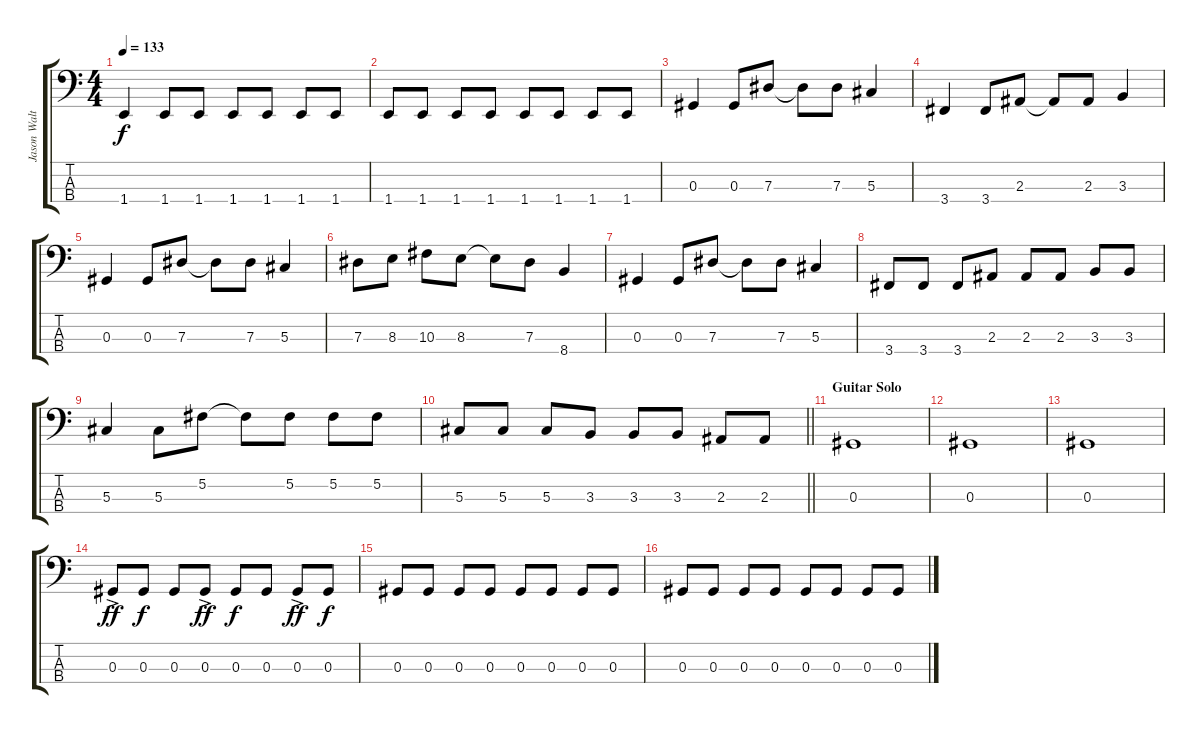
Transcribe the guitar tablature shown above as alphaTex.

\track ("Jason Walton" "Jason Walt") {instrument electricbasspick}
\staff {score tabs}
\tuning (Gb2 Db2 Ab1 Eb1) {hide}
\ts (4 4)
\tempo 133
\clef f4
\ks c
1.4.4{dy f} 1.4.8 1.4.8 1.4.8 1.4.8 1.4.8 1.4.8 |
1.4.8 1.4.8 1.4.8 1.4.8 1.4.8 1.4.8 1.4.8 1.4.8 |
0.3.4 0.3.8 7.3.8 7.3{t}.8 7.3.8 5.3.4 |
3.4.4 3.4.8 2.3.8 2.3{t}.8 2.3.8 3.3.4 |
0.3.4 0.3.8 7.3.8 7.3{t}.8 7.3.8 5.3.4 |
7.3.8 8.3.8 10.3.8 8.3.8 8.3{t}.8 7.3.8 8.4.4 |
0.3.4 0.3.8 7.3.8 7.3{t}.8 7.3.8 5.3.4 |
3.4.8 3.4.8 3.4.8 2.3.8 2.3.8 2.3.8 3.3.8 3.3.8 |
5.3.4 5.3.8 5.2.8 5.2{t}.8 5.2.8 5.2.8 5.2.8 |
\barLineRight lightlight
5.3.8 5.3.8 5.3.8 3.3.8 3.3.8 3.3.8 2.3.8 2.3.8 |
\section ("" "Guitar Solo")
0.3.1 |
0.3.1 |
0.3.1 |
0.3{ac}.8{dy ff} 0.3.8{dy f} 0.3.8 0.3{ac}.8{dy ff} 0.3.8{dy f} 0.3.8 0.3{ac}.8{dy ff} 0.3.8{dy f} |
0.3.8 0.3.8 0.3.8 0.3.8 0.3.8 0.3.8 0.3.8 0.3.8 |
0.3.8 0.3.8 0.3.8 0.3.8 0.3.8 0.3.8 0.3.8 0.3.8
